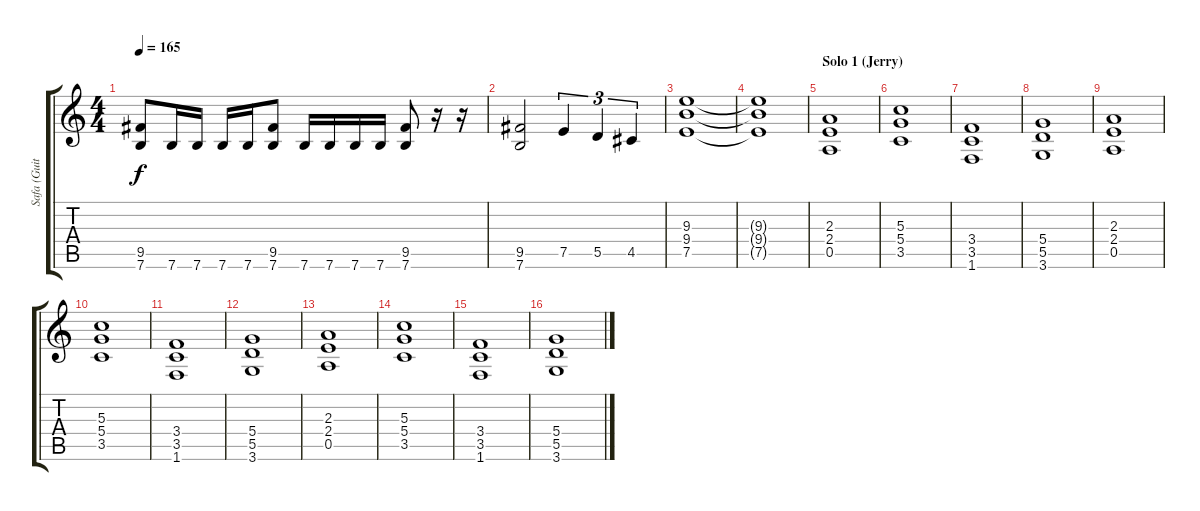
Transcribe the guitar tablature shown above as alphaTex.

\track ("Safa (Guitar 1)" "Safa (Guit") {instrument distortionguitar}
\staff {score tabs}
\tuning (E4 B3 G3 D3 A2 E2) {hide}
\ts (4 4)
\tempo 165
\clef g2
\ks c
(9.5 7.6).8{dy f} 7.6.16 7.6.16 7.6.16 7.6.16 (9.5 7.6).8 7.6.16 7.6.16 7.6.16 7.6.16 (9.5 7.6).8 r.16 r.16 |
(9.5 7.6).2 7.5.4{tu (3 2)} 5.5.4{tu (3 2)} 4.5.4{tu (3 2)} |
(9.3 9.4 7.5).1 |
(9.3{t} 9.4{t} 7.5{t}).1 |
\section ("" "Solo 1 (Jerry)")
(2.3 2.4 0.5).1 |
(5.3 5.4 3.5).1 |
(3.4 3.5 1.6).1 |
(5.4 5.5 3.6).1 |
(2.3 2.4 0.5).1 |
(5.3 5.4 3.5).1 |
(3.4 3.5 1.6).1 |
(5.4 5.5 3.6).1 |
(2.3 2.4 0.5).1 |
(5.3 5.4 3.5).1 |
(3.4 3.5 1.6).1 |
(5.4 5.5 3.6).1
